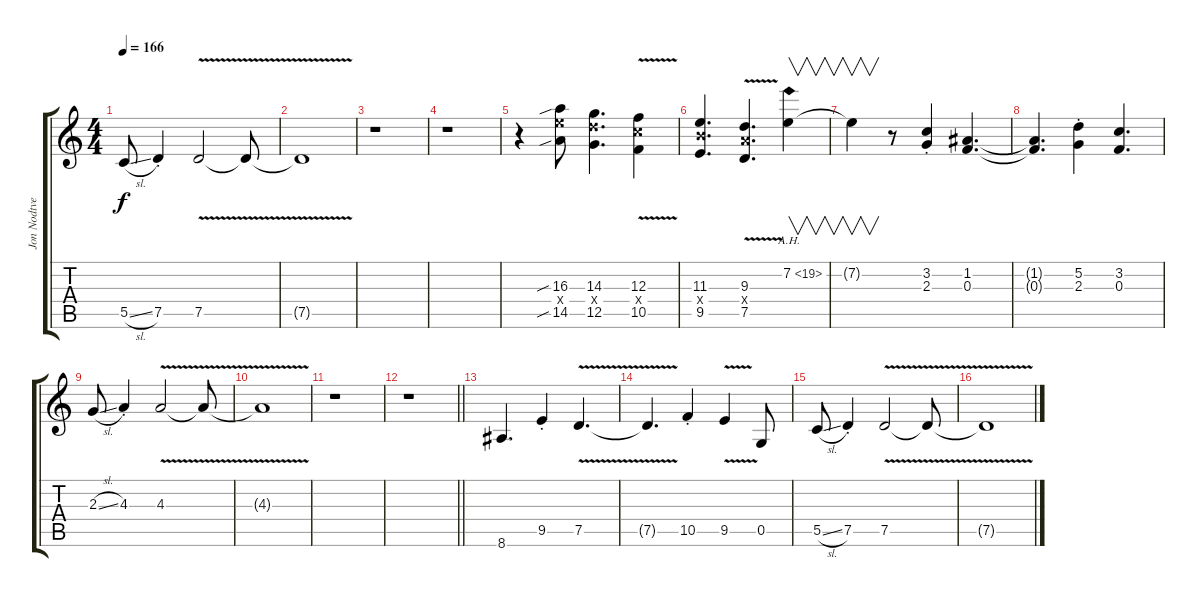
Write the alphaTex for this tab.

\track ("Jon Nodtveidt (Lead)" "Jon Nodtve") {instrument distortionguitar}
\staff {score tabs}
\tuning (D4 A3 F3 C3 G2 D2) {hide}
\ts (4 4)
\tempo 166
\clef g2
\ks c
5.5{sl}.8{dy f} 7.5{st}.4 7.5{v}.2 7.5{t}.8 |
7.5{v t}.1 |
r.1 |
r.1 |
r.4 (16.3{sib} 16.4{x} 14.5{sib}).8 (14.3 14.4{x} 12.5).4{d} (12.3{v} 12.4{v x} 10.5{v}).4 |
(11.3 11.4{x} 9.5).4{d} (9.3{v} 9.4{v x} 7.5{v}).4{d} 7.2{ah 12}.4{v} |
7.2{t}.4{v} r.8 (3.2{st} 2.3{st}).4 (1.2 0.3).4{d} |
(1.2{t} 0.3{t}).4{d} (5.2{st} 2.3{st}).4 (3.2 0.3).4{d} |
2.3{sl}.8 4.3{st}.4 4.3{v}.2 4.3{v t}.8 |
4.3{v t}.1 |
r.1 |
\barLineRight lightlight
r.1 |
8.6.4{d} 9.5{st}.4 7.5{v}.4{d} |
7.5{v t}.4{d} 10.5{st}.4 9.5{v}.4 0.5.8 |
5.5{sl}.8 7.5{st}.4 7.5{v}.2 7.5{v t}.8 |
7.5{v t}.1
